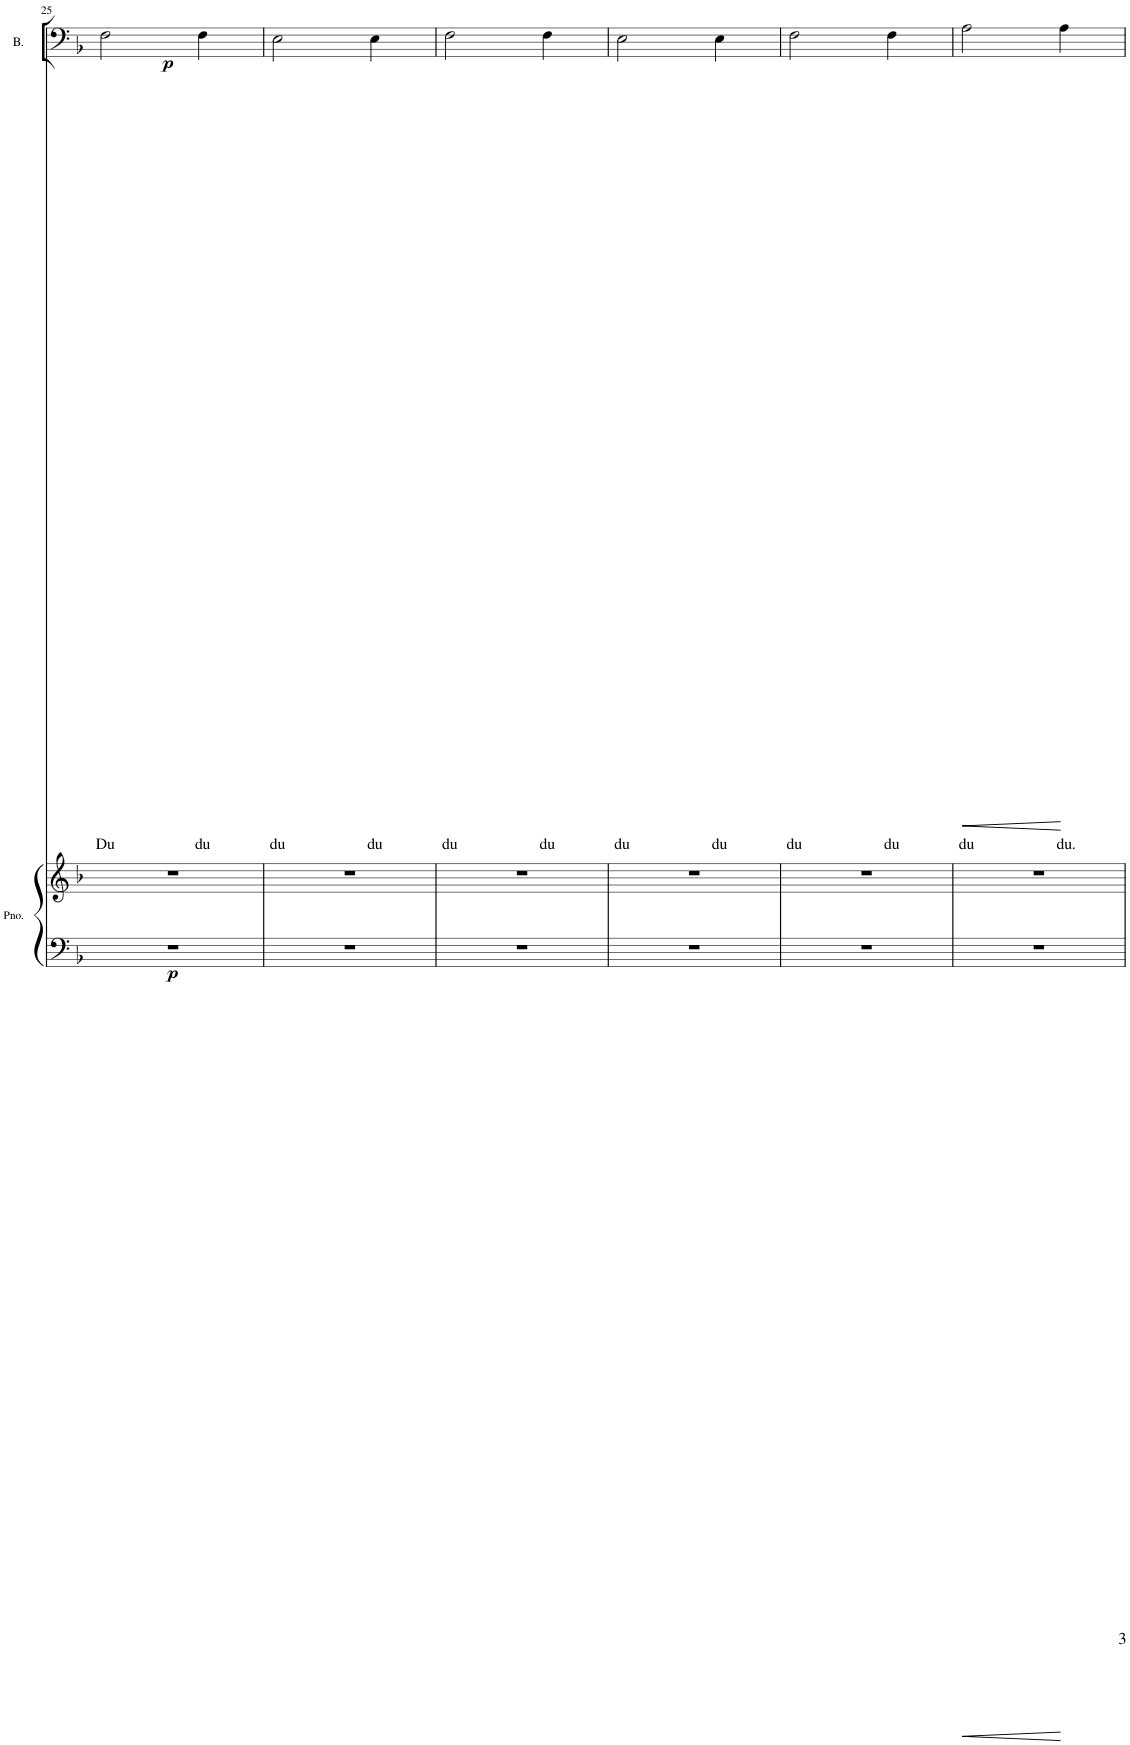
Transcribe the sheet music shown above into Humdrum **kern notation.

**kern	**text	**dynam
*part1	*part1	*part1
*staff1	*staff1	*staff1
*I"Bass	*	*
*I'B.	*	*
!!LO:PB:g=z
*clefF4	*	*
*k[b-]	*	*
*M3/4	*	*
=25	=25	=25
!	!LO:LY:b	!LO:DY:b
2F\	Du	p
!	!LO:LY:b	!
4F\	du	.
=26	=26	=26
!	!LO:LY:b	!
2E\	du	.
!	!LO:LY:b	!
4E\	du	.
=27	=27	=27
!	!LO:LY:b	!
2F\	du	.
!	!LO:LY:b	!
4F\	du	.
=28	=28	=28
!	!LO:LY:b	!
2E\	du	.
!	!LO:LY:b	!
4E\	du	.
=29	=29	=29
!	!LO:LY:b	!
2F\	du	.
!	!LO:LY:b	!
4F\	du	.
=30	=30	=30
!	!LO:LY:b	!LO:HP:b
2A\	du	<
!	!LO:LY:b	!
4A\	du.	[
=	=	=
*-	*-	*-
